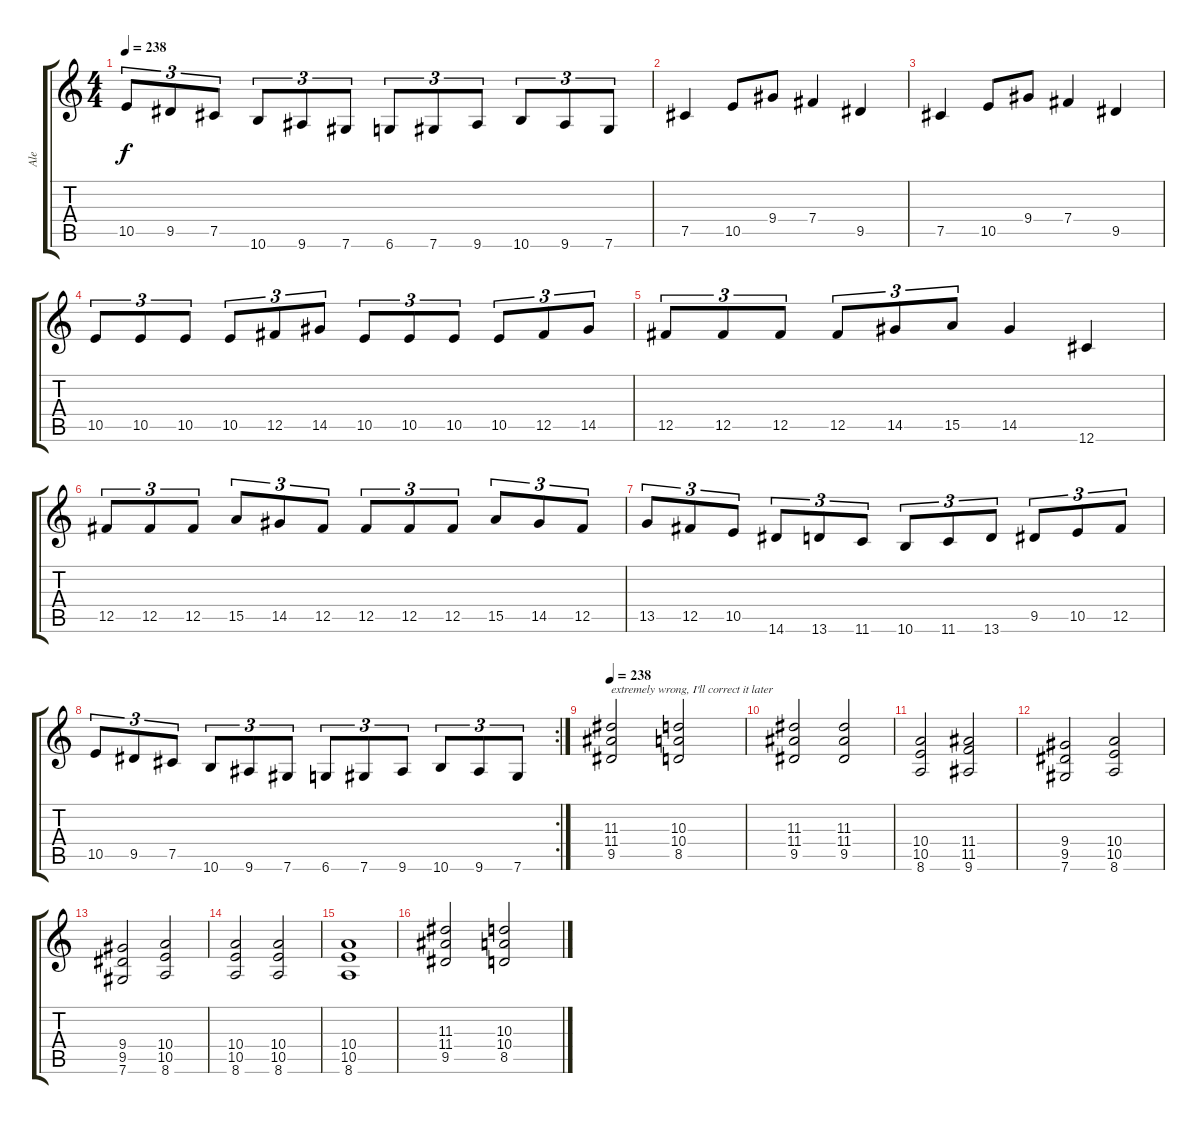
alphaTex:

\track ("Ale" "Ale") {instrument distortionguitar}
\staff {score tabs}
\tuning (Db4 Ab3 E3 B2 Gb2 Db2) {hide}
\ts (4 4)
\tempo 238
\clef g2
\ks c
10.5.8{tu (3 2) dy f} 9.5.8{tu (3 2)} 7.5.8{tu (3 2)} 10.6.8{tu (3 2)} 9.6.8{tu (3 2)} 7.6.8{tu (3 2)} 6.6.8{tu (3 2)} 7.6.8{tu (3 2)} 9.6.8{tu (3 2)} 10.6.8{tu (3 2)} 9.6.8{tu (3 2)} 7.6.8{tu (3 2)} |
7.5.4 10.5.8 9.4.8 7.4.4 9.5.4 |
7.5.4 10.5.8 9.4.8 7.4.4 9.5.4 |
10.5.8{tu (3 2)} 10.5.8{tu (3 2)} 10.5.8{tu (3 2)} 10.5.8{tu (3 2)} 12.5.8{tu (3 2)} 14.5.8{tu (3 2)} 10.5.8{tu (3 2)} 10.5.8{tu (3 2)} 10.5.8{tu (3 2)} 10.5.8{tu (3 2)} 12.5.8{tu (3 2)} 14.5.8{tu (3 2)} |
12.5.8{tu (3 2)} 12.5.8{tu (3 2)} 12.5.8{tu (3 2)} 12.5.8{tu (3 2)} 14.5.8{tu (3 2)} 15.5.8{tu (3 2)} 14.5.4 12.6.4 |
12.5.8{tu (3 2)} 12.5.8{tu (3 2)} 12.5.8{tu (3 2)} 15.5.8{tu (3 2)} 14.5.8{tu (3 2)} 12.5.8{tu (3 2)} 12.5.8{tu (3 2)} 12.5.8{tu (3 2)} 12.5.8{tu (3 2)} 15.5.8{tu (3 2)} 14.5.8{tu (3 2)} 12.5.8{tu (3 2)} |
13.5.8{tu (3 2)} 12.5.8{tu (3 2)} 10.5.8{tu (3 2)} 14.6.8{tu (3 2)} 13.6.8{tu (3 2)} 11.6.8{tu (3 2)} 10.6.8{tu (3 2)} 11.6.8{tu (3 2)} 13.6.8{tu (3 2)} 9.5.8{tu (3 2)} 10.5.8{tu (3 2)} 12.5.8{tu (3 2)} |
\rc 2
10.5.8{tu (3 2)} 9.5.8{tu (3 2)} 7.5.8{tu (3 2)} 10.6.8{tu (3 2)} 9.6.8{tu (3 2)} 7.6.8{tu (3 2)} 6.6.8{tu (3 2)} 7.6.8{tu (3 2)} 9.6.8{tu (3 2)} 10.6.8{tu (3 2)} 9.6.8{tu (3 2)} 7.6.8{tu (3 2)} |
\tempo 238
(11.3 11.4 9.5).2{txt "extremely wrong, I'll correct it later"} (10.3 10.4 8.5).2 |
(11.3 11.4 9.5).2 (11.3 11.4 9.5).2 |
(10.4 10.5 8.6).2 (11.4 11.5 9.6).2 |
(9.4 9.5 7.6).2 (10.4 10.5 8.6).2 |
(9.4 9.5 7.6).2 (10.4 10.5 8.6).2 |
(10.4 10.5 8.6).2 (10.4 10.5 8.6).2 |
(10.4 10.5 8.6).1 |
(11.3 11.4 9.5).2 (10.3 10.4 8.5).2
